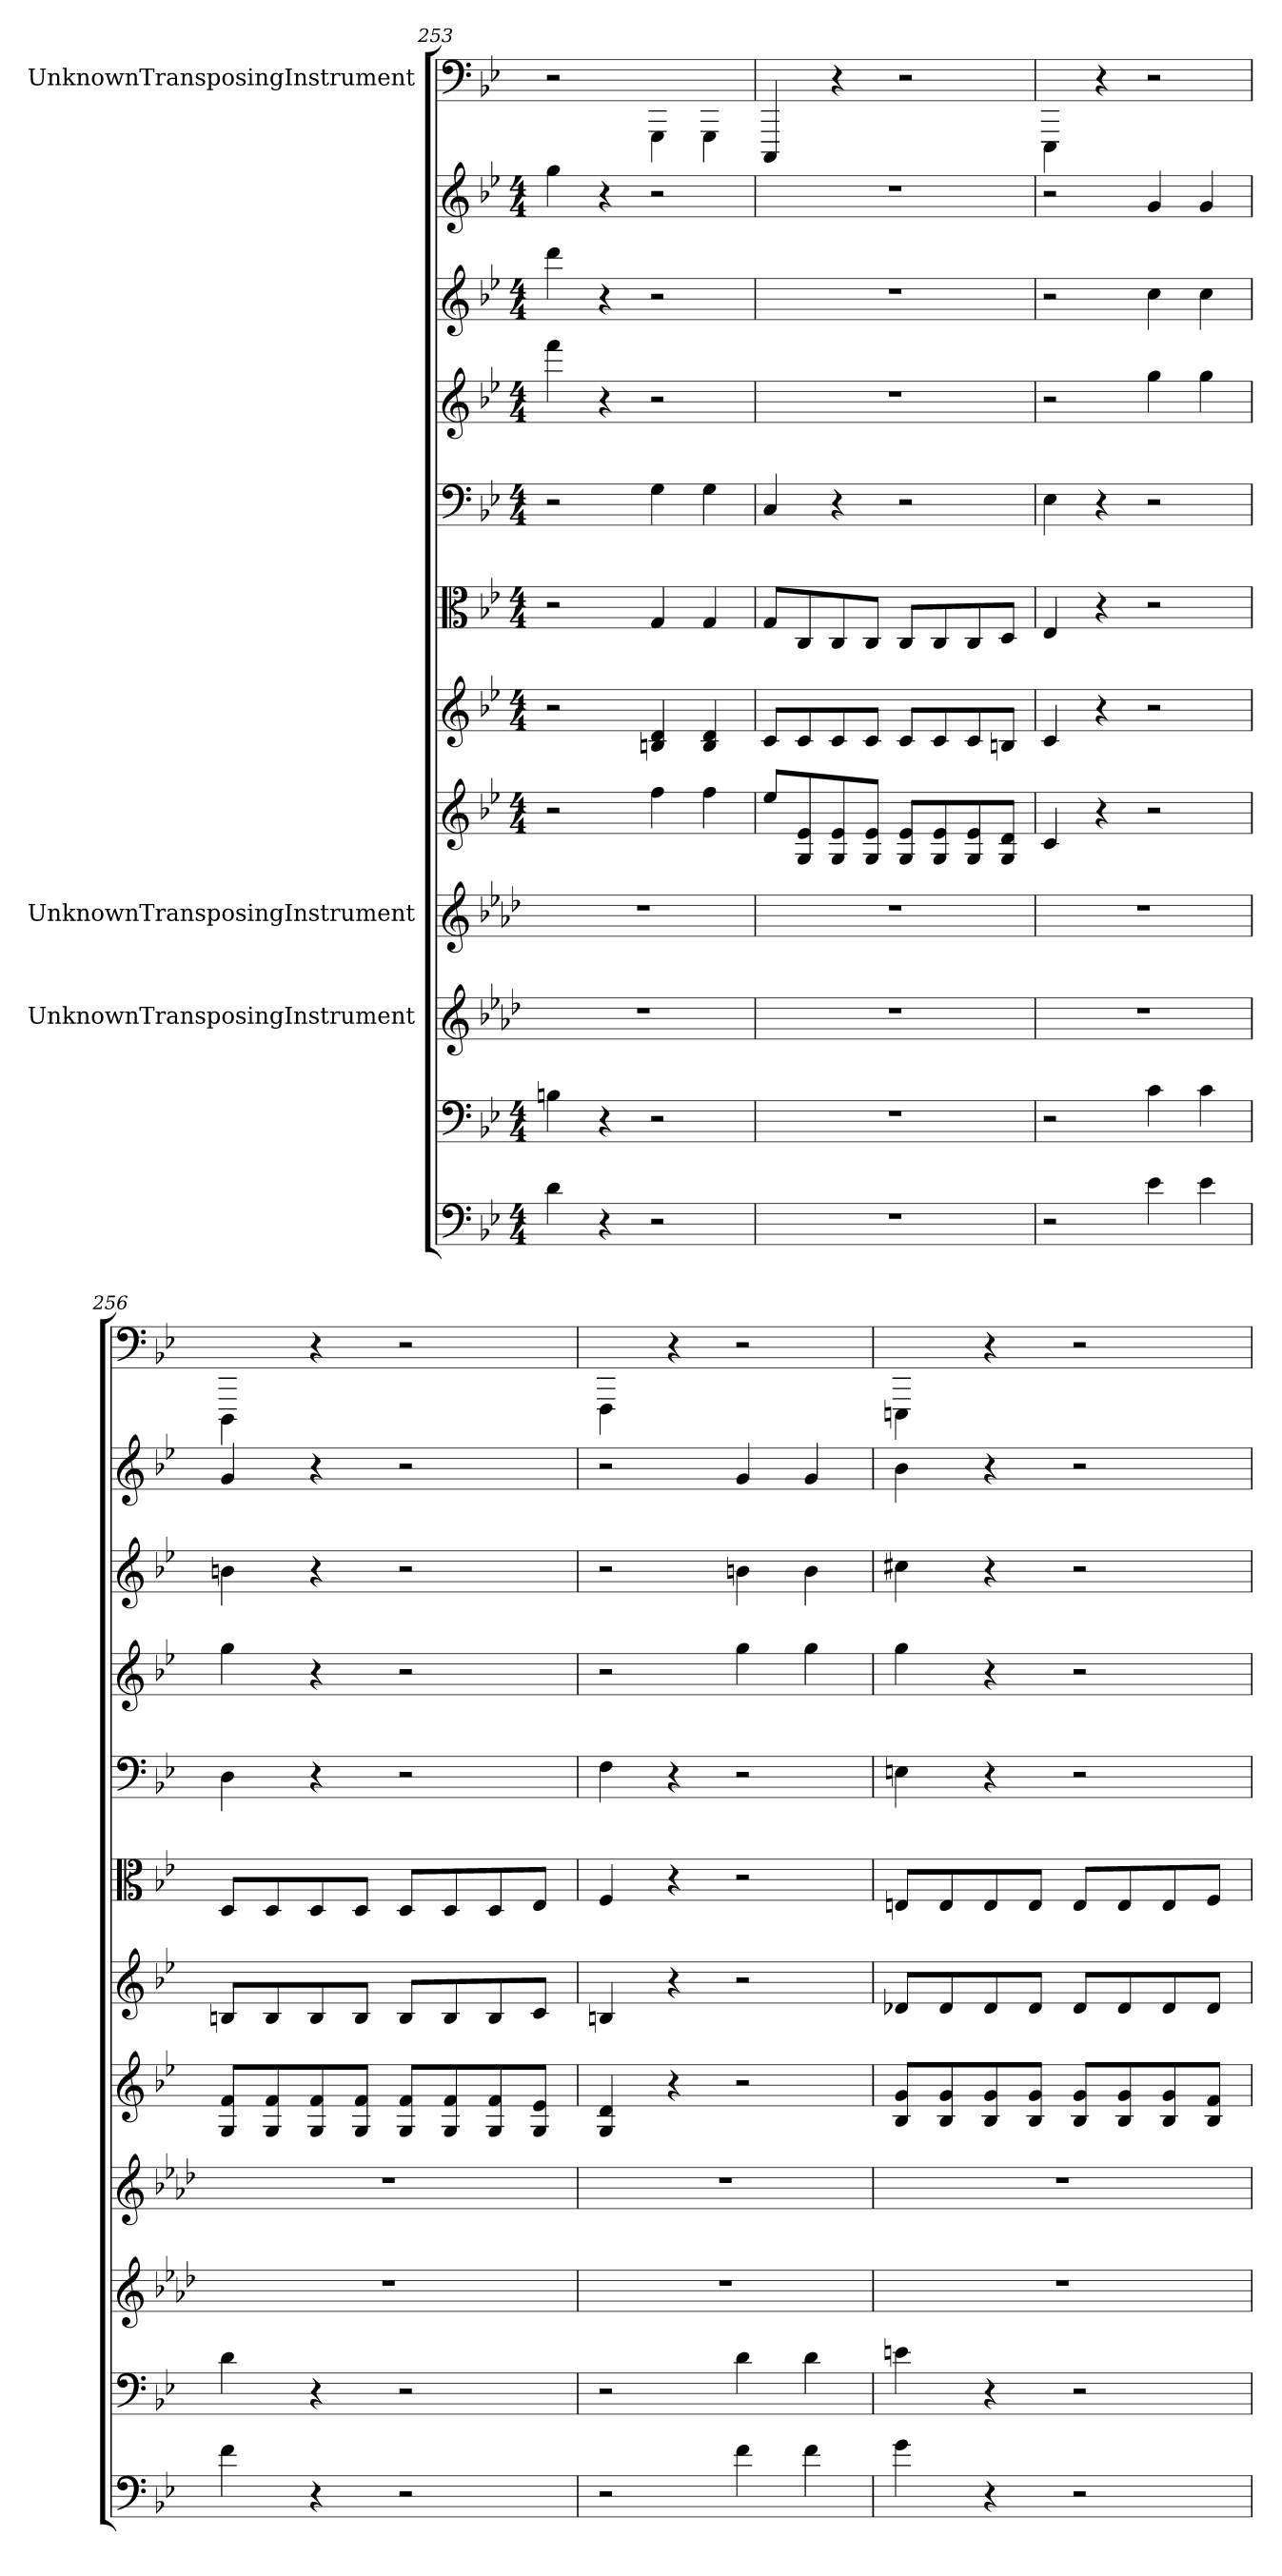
**kern	**kern	**kern	**kern	**kern	**kern	**kern	**kern	**kern	**kern	**kern	**kern
*part12	*part11	*part10	*part9	*part8	*part7	*part6	*part5	*part4	*part3	*part2	*part1
*staff12	*staff11	*staff10	*staff9	*staff8	*staff7	*staff6	*staff5	*staff4	*staff3	*staff2	*staff1
*	*	*I"UnknownTransposingInstrument	*I"UnknownTransposingInstrument	*	*	*	*	*	*	*	*I"UnknownTransposingInstrument
*clefF4	*clefF4	*clefG2	*clefG2	*clefG2	*clefG2	*clefC3	*clefF4	*clefG2	*clefG2	*clefG2	*clefF4
*	*	*ITrd-1c-2	*ITrd-1c-2	*	*	*	*	*	*	*	*ITrd-7c-12
*k[b-e-]	*k[b-e-]	*k[b-e-]	*k[b-e-]	*k[b-e-]	*k[b-e-]	*k[b-e-]	*k[b-e-]	*k[b-e-]	*k[b-e-]	*k[b-e-]	*k[b-e-]
*M4/4	*M4/4	*	*	*M4/4	*M4/4	*M4/4	*M4/4	*M4/4	*M4/4	*M4/4	*
=253	=253	=253	=253	=253	=253	=253	=253	=253	=253	=253	=253
4d\	4Bn\	1r	1r	2r	2r	2r	2r	4fff\	4ddd\	4gg\	2r
4r	4r	.	.	.	.	.	.	4r	4r	4r	.
2r	2r	.	.	4ff\	4Bn/ 4d/	4G/	4G\	2r	2r	2r	4GG\
.	.	.	.	4ff\	4B/ 4d/	4G/	4G\	.	.	.	4GG\
=254	=254	=254	=254	=254	=254	=254	=254	=254	=254	=254	=254
1r	1r	1r	1r	8ee-/L	8c/L	8G/L	4C/	1r	1r	1r	4CC/
.	.	.	.	8G/ 8e-/	8c/	8C/	.	.	.	.	.
.	.	.	.	8G/ 8e-/	8c/	8C/	4r	.	.	.	4r
.	.	.	.	8G/ 8e-/J	8c/J	8C/J	.	.	.	.	.
.	.	.	.	8G/ 8e-/L	8c/L	8C/L	2r	.	.	.	2r
.	.	.	.	8G/ 8e-/	8c/	8C/	.	.	.	.	.
.	.	.	.	8G/ 8e-/	8c/	8C/	.	.	.	.	.
.	.	.	.	8G/ 8d/J	8Bn/J	8D/J	.	.	.	.	.
=255	=255	=255	=255	=255	=255	=255	=255	=255	=255	=255	=255
2r	2r	1r	1r	4c/	4c/	4E-/	4E-\	2r	2r	2r	4EE-\
.	.	.	.	4r	4r	4r	4r	.	.	.	4r
4e-\	4c\	.	.	2r	2r	2r	2r	4gg\	4cc\	4g/	2r
4e-\	4c\	.	.	.	.	.	.	4gg\	4cc\	4g/	.
=256	=256	=256	=256	=256	=256	=256	=256	=256	=256	=256	=256
4f\	4d\	1r	1r	8G/ 8f/L	8Bn/L	8D/L	4D\	4gg\	4bn\	4g/	4DD\
.	.	.	.	8G/ 8f/	8B/	8D/	.	.	.	.	.
4r	4r	.	.	8G/ 8f/	8B/	8D/	4r	4r	4r	4r	4r
.	.	.	.	8G/ 8f/J	8B/J	8D/J	.	.	.	.	.
2r	2r	.	.	8G/ 8f/L	8B/L	8D/L	2r	2r	2r	2r	2r
.	.	.	.	8G/ 8f/	8B/	8D/	.	.	.	.	.
.	.	.	.	8G/ 8f/	8B/	8D/	.	.	.	.	.
.	.	.	.	8G/ 8e-/J	8c/J	8E-/J	.	.	.	.	.
=257	=257	=257	=257	=257	=257	=257	=257	=257	=257	=257	=257
2r	2r	1r	1r	4G/ 4d/	4Bn/	4F/	4F\	2r	2r	2r	4FF\
.	.	.	.	4r	4r	4r	4r	.	.	.	4r
4f\	4d\	.	.	2r	2r	2r	2r	4gg\	4bn\	4g/	2r
4f\	4d\	.	.	.	.	.	.	4gg\	4b\	4g/	.
=258	=258	=258	=258	=258	=258	=258	=258	=258	=258	=258	=258
4g\	4en\	1r	1r	8B-/ 8g/L	8d-X/L	8En/L	4En\	4gg\	4cc#X\	4b-\	4EEn\
.	.	.	.	8B-/ 8g/	8d-/	8E/	.	.	.	.	.
4r	4r	.	.	8B-/ 8g/	8d-/	8E/	4r	4r	4r	4r	4r
.	.	.	.	8B-/ 8g/J	8d-/J	8E/J	.	.	.	.	.
2r	2r	.	.	8B-/ 8g/L	8d-/L	8E/L	2r	2r	2r	2r	2r
.	.	.	.	8B-/ 8g/	8d-/	8E/	.	.	.	.	.
.	.	.	.	8B-/ 8g/	8d-/	8E/	.	.	.	.	.
.	.	.	.	8B-/ 8f/J	8d-/J	8F/J	.	.	.	.	.
=	=	=	=	=	=	=	=	=	=	=	=
*-	*-	*-	*-	*-	*-	*-	*-	*-	*-	*-	*-
